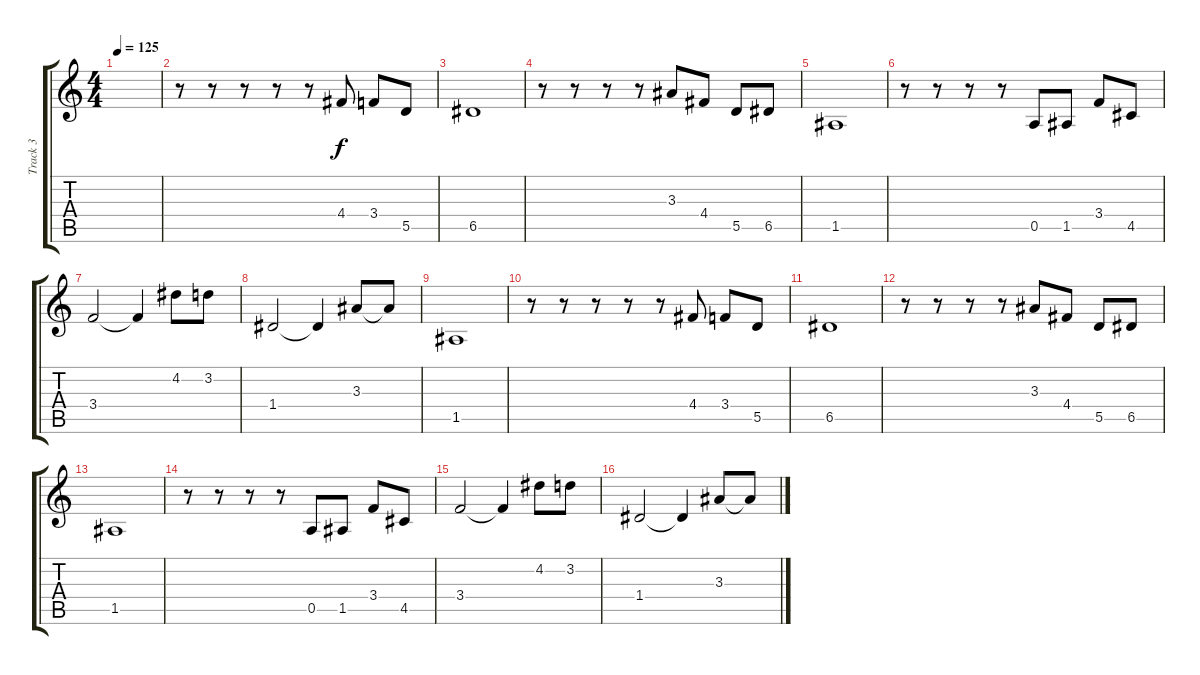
\track ("Track 3" "Track 3") {instrument electricguitarclean}
\staff {score tabs}
\tuning (E4 B3 G3 D3 A2 E2) {hide}
\ts (4 4)
\tempo 125
\clef g2
\ks c
|
r.8 r.8 r.8 r.8 r.8 4.4.8 3.4.8 5.5.8 |
6.5.1 |
r.8 r.8 r.8 r.8 3.3.8 4.4.8 5.5.8 6.5.8 |
1.5.1 |
r.8 r.8 r.8 r.8 0.5.8 1.5.8 3.4.8 4.5.8 |
3.4.2 3.4{t}.4 4.2.8 3.2.8 |
1.4.2 1.4{t}.4 3.3.8 3.3{t}.8 |
1.5.1 |
r.8 r.8 r.8 r.8 r.8 4.4.8 3.4.8 5.5.8 |
6.5.1 |
r.8 r.8 r.8 r.8 3.3.8 4.4.8 5.5.8 6.5.8 |
1.5.1 |
r.8 r.8 r.8 r.8 0.5.8 1.5.8 3.4.8 4.5.8 |
3.4.2 3.4{t}.4 4.2.8 3.2.8 |
1.4.2 1.4{t}.4 3.3.8 3.3{t}.8
